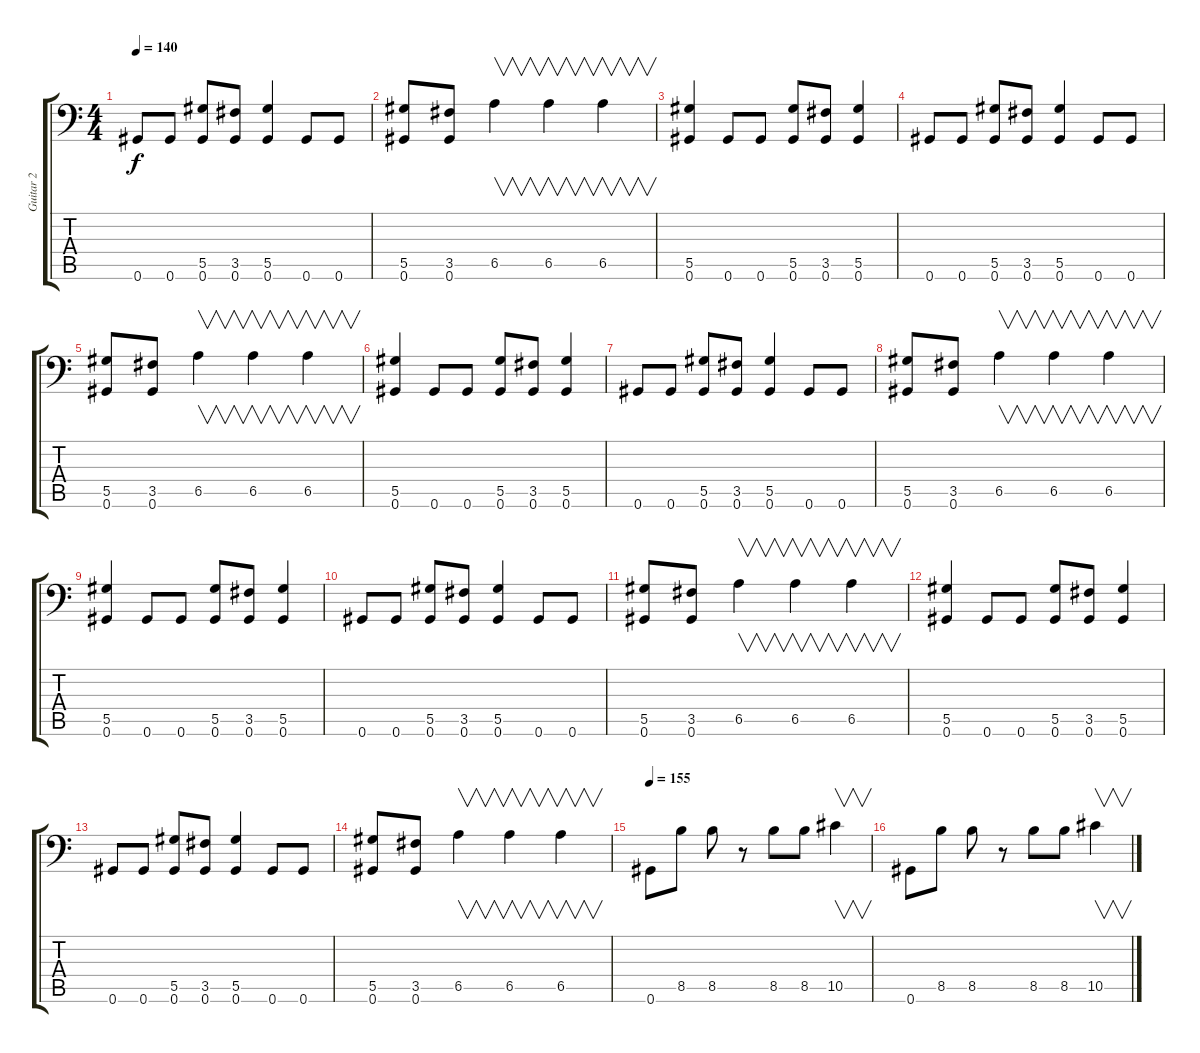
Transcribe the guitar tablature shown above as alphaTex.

\track ("Guitar 2" "Guitar 2") {instrument distortionguitar}
\staff {score tabs}
\tuning (Bb3 F3 Db3 Ab2 Eb2 Ab1) {hide}
\ts (4 4)
\tempo 140
\clef f4
\ks c
0.6.8{dy f} 0.6.8 (5.5 0.6).8 (3.5 0.6).8 (5.5 0.6).4 0.6.8 0.6.8 |
(5.5 0.6).8 (3.5 0.6).8 6.5.4{v} 6.5.4{v} 6.5.4{v} |
(5.5 0.6).4 0.6.8 0.6.8 (5.5 0.6).8 (3.5 0.6).8 (5.5 0.6).4 |
0.6.8 0.6.8 (5.5 0.6).8 (3.5 0.6).8 (5.5 0.6).4 0.6.8 0.6.8 |
(5.5 0.6).8 (3.5 0.6).8 6.5.4{v} 6.5.4{v} 6.5.4{v} |
(5.5 0.6).4 0.6.8 0.6.8 (5.5 0.6).8 (3.5 0.6).8 (5.5 0.6).4 |
0.6.8 0.6.8 (5.5 0.6).8 (3.5 0.6).8 (5.5 0.6).4 0.6.8 0.6.8 |
(5.5 0.6).8 (3.5 0.6).8 6.5.4{v} 6.5.4{v} 6.5.4{v} |
(5.5 0.6).4 0.6.8 0.6.8 (5.5 0.6).8 (3.5 0.6).8 (5.5 0.6).4 |
0.6.8 0.6.8 (5.5 0.6).8 (3.5 0.6).8 (5.5 0.6).4 0.6.8 0.6.8 |
(5.5 0.6).8 (3.5 0.6).8 6.5.4{v} 6.5.4{v} 6.5.4{v} |
(5.5 0.6).4 0.6.8 0.6.8 (5.5 0.6).8 (3.5 0.6).8 (5.5 0.6).4 |
0.6.8 0.6.8 (5.5 0.6).8 (3.5 0.6).8 (5.5 0.6).4 0.6.8 0.6.8 |
(5.5 0.6).8 (3.5 0.6).8 6.5.4{v} 6.5.4{v} 6.5.4{v} |
\tempo 155
0.6.8 8.5.8 8.5.8 r.8 8.5.8 8.5.8 10.5.4{v} |
0.6.8 8.5.8 8.5.8 r.8 8.5.8 8.5.8 10.5.4{v}
